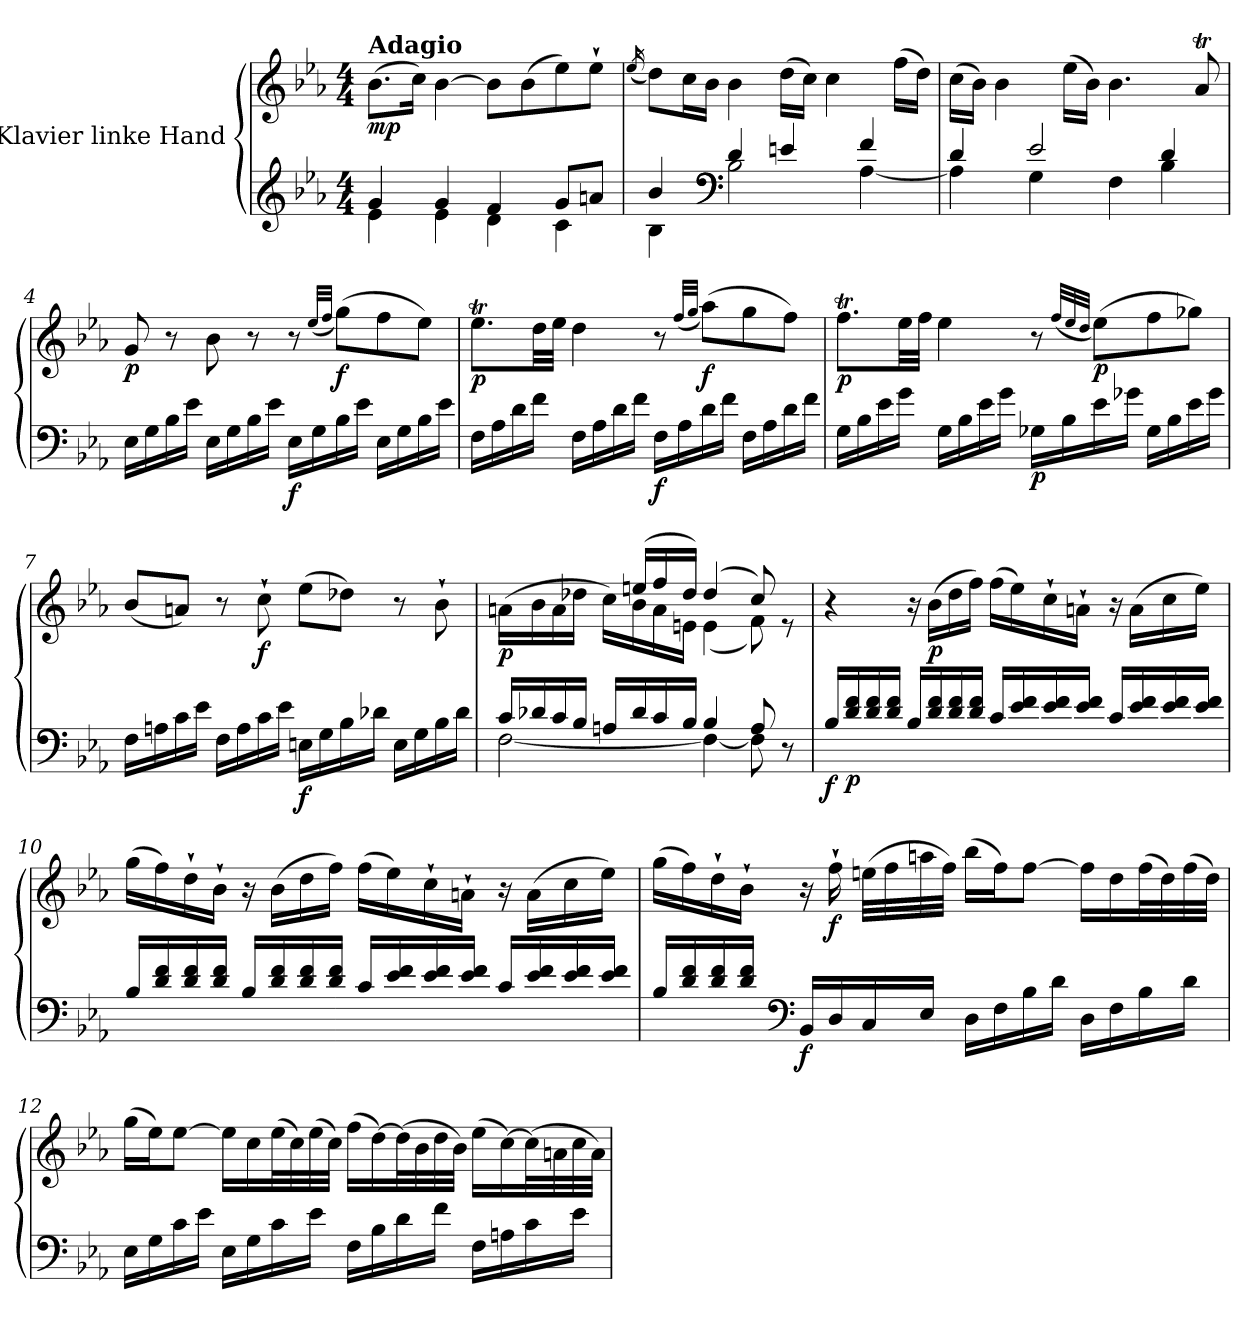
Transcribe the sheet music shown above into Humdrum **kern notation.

**kern	**kern	**dynam
*part1	*part1	*part1
*staff2	*staff1	*staff1/2
*I"Klavier linke Hand	*	*
*clefG2	*clefG2	*
*k[b-e-a-]	*k[b-e-a-]	*
*M4/4	*M4/4	*
=1	=1	=1
*^	*	*
!	!	!LO:TX:a:B:t=Adagio	!
!	!	!	!LO:DY:b
4g/	4e-\	(>8.b-\L	mp
.	.	16cc\Jk)	.
4g/	4e-\	[4b-\	.
4f/	4d\	8b-\L]	.
.	.	(>8b-\	.
8g/L	4c\	8ee-\)	.
8an/J	.	8ee-`\J	.
=2	=2	=2	=2
.	.	(<16qee-/	.
4b-/	4B-\	8dd\L)	.
.	.	16cc\L	.
.	.	16b-\JJ	.
*clefF4	*	*	*
4d/	2B-\	4b-\	.
4en/	.	(>16dd\LL	.
.	.	16cc\JJ)	.
.	.	4cc\	.
4f/	[4A-\	.	.
.	.	(>16ff\LL	.
.	.	16dd\JJ)	.
=3	=3	=3	=3
4d/	4A-\]	(>16cc\LL	.
.	.	16b-\JJ)	.
.	.	4b-\	.
2e-/	4G\	.	.
.	.	(>16ee-\LL	.
.	.	16b-\JJ)	.
.	4F\	4.b-\	.
4d/	4B-\	.	.
.	.	8a-T/	.
*v	*v	*	*
!!LO:LB:g=z
=4	=4	=4
!	!	!LO:DY:b
16E-\LL	8g/	p
16G\	.	.
16B-\	8r	.
16e-\JJ	.	.
16E-\LL	8b-\	.
16G\	.	.
16B-\	8r	.
16e-\JJ	.	.
!	!	!LO:DY:b=2
16E-\LL	8r	f
16G\	.	.
.	(<32qee-/LLL	.
.	32qff/JJJ	.
!	!	!LO:DY:b
16B-\	(>8gg\L)	f
16e-\JJ	.	.
16E-\LL	8ff\	.
16G\	.	.
16B-\	8ee-\J)	.
16e-\JJ	.	.
=5	=5	=5
!	!	!LO:DY:b
16F\LL	8.ee-T\L	p
16A-\	.	.
16d\	.	.
16f\JJ	32dd\LL	.
.	32ee-\JJJ	.
16F\LL	4dd\	.
16A-\	.	.
16d\	.	.
16f\JJ	.	.
!	!	!LO:DY:b=2
16F\LL	8r	f
16A-\	.	.
.	(<32qff/LLL	.
.	32qgg/JJJ	.
!	!	!LO:DY:b
16d\	(>8aa-\L)	f
16f\JJ	.	.
16F\LL	8gg\	.
16A-\	.	.
16d\	8ff\J)	.
16f\JJ	.	.
=6	=6	=6
!	!	!LO:DY:b
16G\LL	8.ffT\L	p
16B-\	.	.
16e-\	.	.
16g\JJ	32ee-\LL	.
.	32ff\JJJ	.
16G\LL	4ee-\	.
16B-\	.	.
16e-\	.	.
16g\JJ	.	.
!	!	!LO:DY:b=2
16G-X\LL	8r	p
16B-\	.	.
.	(<32qff/LLL	.
.	32qee-/	.
.	32qdd/JJJ	.
!	!	!LO:DY:b
16e-\	(>8ee-\L)	p
16g-X\JJ	.	.
16G-\LL	8ff\	.
16B-\	.	.
16e-\	8gg-X\J)	.
16g-\JJ	.	.
!!LO:LB:g=z
=7	=7	=7
16F\LL	(<8b-/L	.
16An\	.	.
16c\	8an/J)	.
16e-\JJ	.	.
16F\LL	8r	.
16A\	.	.
!	!	!LO:DY:b
16c\	8cc`\	f
16e-\JJ	.	.
!	!	!LO:DY:b=2
16En\LL	(>8ee-\L	f
16G\	.	.
16B-\	8dd-X\J)	.
16d-X\JJ	.	.
16E\LL	8r	.
16G\	.	.
16B-\	8b-`\	.
16d-\JJ	.	.
=8	=8	=8
*^	*^	*
!	!	!	!	!LO:DY:b
16c/LL	[2F\	4ryy	(>16an\LL	p
16d-X/	.	.	16b-\	.
16c/	.	.	16a\	.
16B-/JJ	.	.	16dd-X\JJ	.
16An/LL	.	16ryy	16cc\LL)	.
16d-/	.	(>16een/LL	16b-\	.
16c/	.	16ff/	16a\	.
16B-/JJ	.	16dd-/JJ)	16en\JJ	.
4B-/	4F\_	(>4dd-/	(<4e\	.
8A/	8F\]	8cc/)	8f\)	.
8r	8rAyy	8re	8ryy	.
!!LO:LB:g=z
=9	=9	=9	=9	=9
!	!	!	!	!LO:DY:b=2
*v	*v	*	*	*
*	*v	*v	*
16B-/LL	4r	f
!	!	!LO:DY:b=2
16d/ 16f/	.	p
16d/ 16f/	.	.
16d/ 16f/JJ	.	.
16B-/LL	16r	.
!	!	!LO:DY:b
16d/ 16f/	(>16b-\LL	p
16d/ 16f/	16dd\	.
16d/ 16f/JJ	16ff\JJ)	.
16c/LL	(>16ff\LL	.
16e-/ 16f/	16ee-\)	.
16e-/ 16f/	16cc`\	.
16e-/ 16f/JJ	16an`\JJ	.
16c/LL	16r	.
16e-/ 16f/	(>16a\LL	.
16e-/ 16f/	16cc\	.
16e-/ 16f/JJ	16ee-\JJ)	.
!!LO:LB:g=z
=10	=10	=10
16B-/LL	(>16gg\LL	.
16d/ 16f/	16ff\)	.
16d/ 16f/	16dd`\	.
16d/ 16f/JJ	16b-`\JJ	.
16B-/LL	16r	.
16d/ 16f/	(>16b-\LL	.
16d/ 16f/	16dd\	.
16d/ 16f/JJ	16ff\JJ)	.
16c/LL	(>16ff\LL	.
16e-/ 16f/	16ee-\)	.
16e-/ 16f/	16cc`\	.
16e-/ 16f/JJ	16an`\JJ	.
16c/LL	16r	.
16e-/ 16f/	(>16a\LL	.
16e-/ 16f/	16cc\	.
16e-/ 16f/JJ	16ee-\JJ)	.
=11	=11	=11
16B-/LL	(>16gg\LL	.
16d/ 16f/	16ff\)	.
16d/ 16f/	16dd`\	.
16d/ 16f/JJ	16b-`\JJ	.
*clefF4	*	*
!	!	!LO:DY:b=2
16BB-/LL	16r	f
!	!	!LO:DY:b
16D/	16ff`\	f
16C/	(>32een\LLL	.
.	32ff\	.
16E-/JJ	32aan\	.
.	32ff\JJJ)	.
16D\LL	(>16bb-\LL	.
16F\	16ff\J)	.
16B-\	[8ff\J	.
16d\JJ	.	.
16D\LL	16ff\LL]	.
16F\	16dd\	.
16B-\	(>32ff\L	.
.	32dd\)	.
16d\JJ	(>32ff\	.
.	32dd\JJJ)	.
!!LO:PB:g=z
=12	=12	=12
16E-\LL	(>16gg\LL	.
16G\	16ee-\J)	.
16c\	[8ee-\J	.
16e-\JJ	.	.
16E-\LL	16ee-\LL]	.
16G\	16cc\	.
16c\	(>32ee-\L	.
.	32cc\)	.
16e-\JJ	(>32ee-\	.
.	32cc\JJJ)	.
16F\LL	(>16ff\LL	.
16B-\	[16dd\)	.
16d\	(>32dd\L]	.
.	32b-\	.
16f\JJ	32dd\	.
.	32b-\JJJ)	.
16F\LL	(>16ee-\LL	.
16An\	[16cc\)	.
16c\	(>32cc\L]	.
.	32an\	.
16e-\JJ	32cc\	.
.	32a\JJJ)	.
=	=	=
*-	*-	*-
